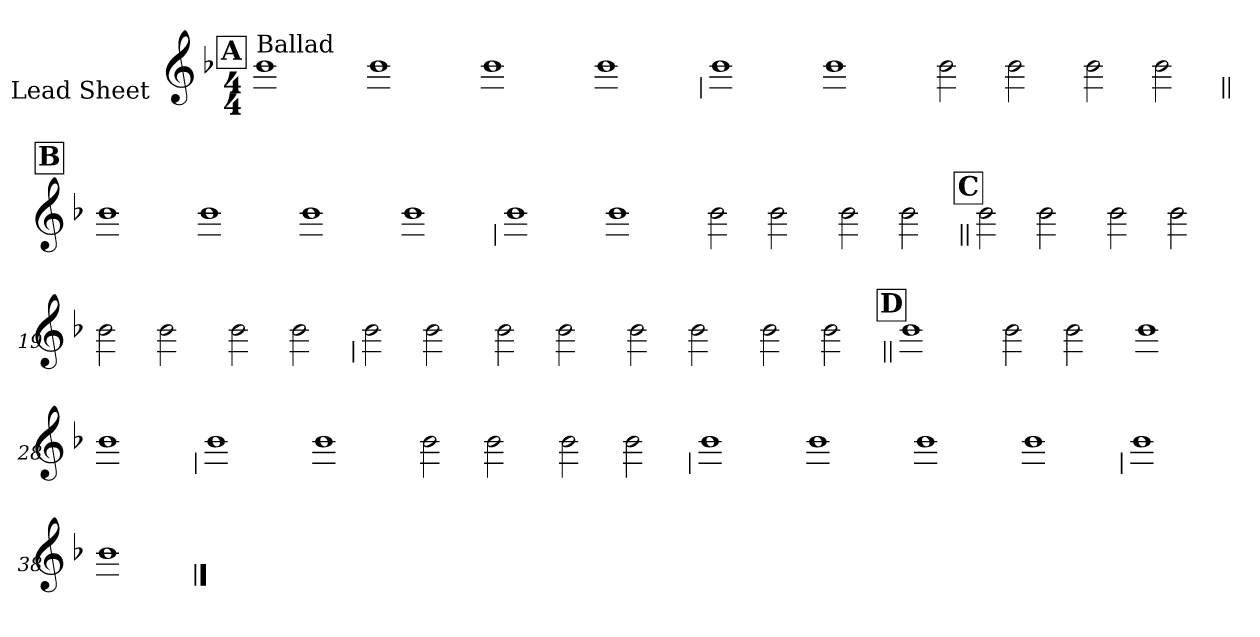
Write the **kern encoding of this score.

**kern
*part1
*staff1
*I"Lead Sheet
*stria0
*clefG2
*k[b-]
*F:
*M4/4
!!LO:REH:place=s1:a:t=A
=1||
!LO:TX:a:t=Ballad
1b-
=2-
1b-
=3-
1b-
=4-
1b-
!!LO:LB:g=z
=5
1b-
=6-
1b-
=7-
2b-
2b-
=8-
2b-
2b-
!!LO:LB:g=z
!!LO:REH:place=s1:a:t=B
=9||
1b-
=10-
1b-
=11-
1b-
=12-
1b-
!!LO:LB:g=z
=13
1b-
=14-
1b-
=15-
2b-
2b-
=16-
2b-
2b-
!!LO:LB:g=z
!!LO:REH:place=s1:a:t=C
=17||
2b-
2b-
=18-
2b-
2b-
=19-
2b-
2b-
=20-
2b-
2b-
!!LO:LB:g=z
=21
2b-
2b-
=22-
2b-
2b-
=23-
2b-
2b-
=24-
2b-
2b-
!!LO:LB:g=z
!!LO:REH:place=s1:a:t=D
=25||
1b-
=26-
2b-
2b-
=27-
1b-
=28-
1b-
!!LO:LB:g=z
=29
1b-
=30-
1b-
=31-
2b-
2b-
=32-
2b-
2b-
!!LO:LB:g=z
=33
1b-
=34-
1b-
=35-
1b-
=36-
1b-
!!LO:LB:g=z
=37
1b-
=38-
1b-
==
*-
